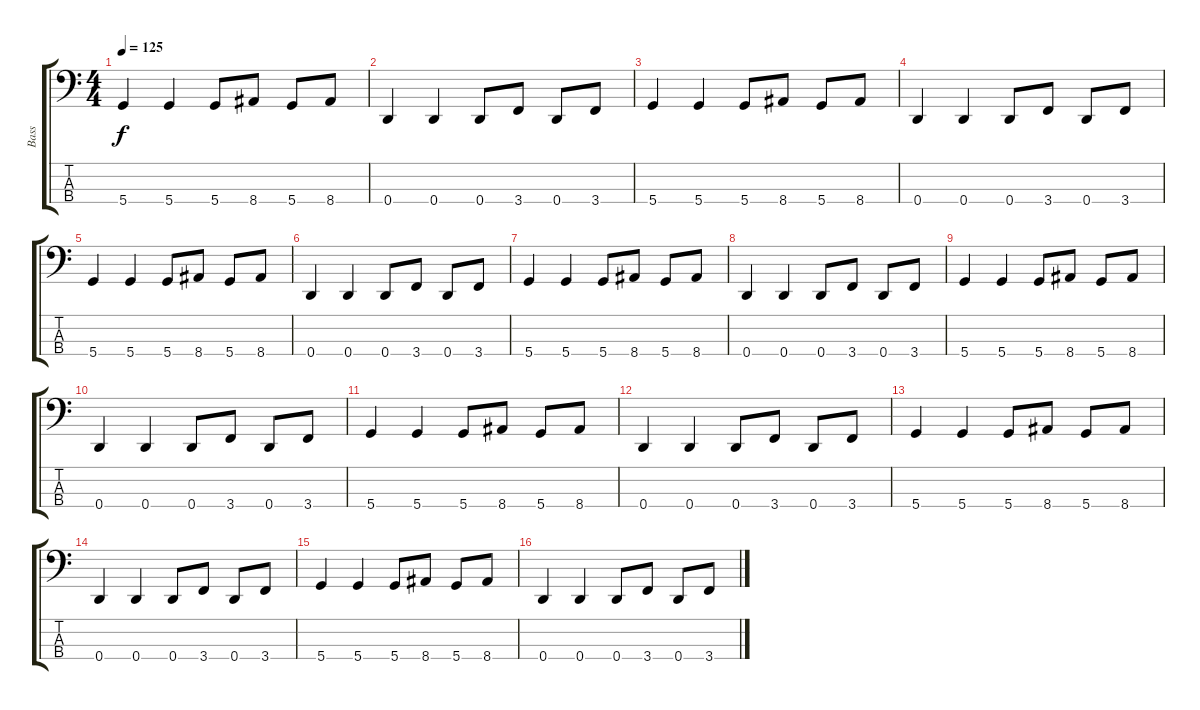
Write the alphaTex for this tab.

\track ("Bass" "Bass") {instrument electricbassfinger}
\staff {score tabs}
\tuning (G2 D2 A1 D1) {hide}
\ts (4 4)
\tempo 125
\clef f4
\ks c
5.4.4{dy f instrument electricbassfinger} 5.4.4 5.4.8 8.4.8 5.4.8 8.4.8 |
0.4.4 0.4.4 0.4.8 3.4.8 0.4.8 3.4.8 |
5.4.4 5.4.4 5.4.8 8.4.8 5.4.8 8.4.8 |
0.4.4 0.4.4 0.4.8 3.4.8 0.4.8 3.4.8 |
5.4.4 5.4.4 5.4.8 8.4.8 5.4.8 8.4.8 |
0.4.4 0.4.4 0.4.8 3.4.8 0.4.8 3.4.8 |
5.4.4 5.4.4 5.4.8 8.4.8 5.4.8 8.4.8 |
0.4.4 0.4.4 0.4.8 3.4.8 0.4.8 3.4.8 |
5.4.4 5.4.4 5.4.8 8.4.8 5.4.8 8.4.8 |
0.4.4 0.4.4 0.4.8 3.4.8 0.4.8 3.4.8 |
5.4.4 5.4.4 5.4.8 8.4.8 5.4.8 8.4.8 |
0.4.4 0.4.4 0.4.8 3.4.8 0.4.8 3.4.8 |
5.4.4 5.4.4 5.4.8 8.4.8 5.4.8 8.4.8 |
0.4.4 0.4.4 0.4.8 3.4.8 0.4.8 3.4.8 |
5.4.4 5.4.4 5.4.8 8.4.8 5.4.8 8.4.8 |
0.4.4 0.4.4 0.4.8 3.4.8 0.4.8 3.4.8
